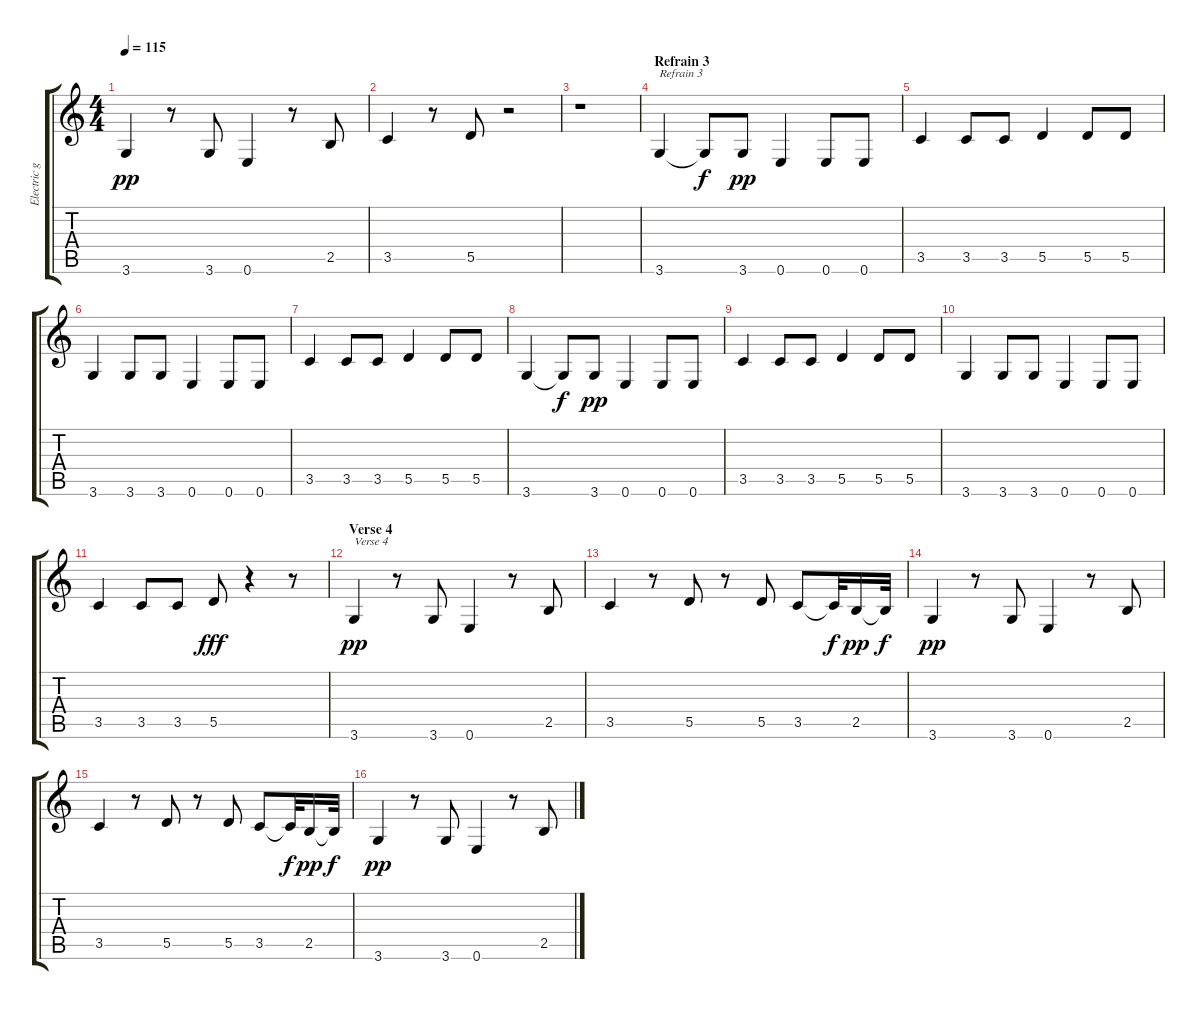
\track ("Electric guitar (clean)" "Electric g") {instrument electricguitarclean}
\staff {score tabs}
\tuning (E4 B3 G3 D3 A2 E2) {hide}
\ts (4 4)
\tempo 115
\clef g2
\ks c
3.6.4{dy pp} r.8 3.6.8 0.6.4 r.8 2.5.8 |
3.5.4 r.8 5.5.8 r.2 |
r.1 |
\section ("" "Refrain 3")
3.6.4{txt "Refrain 3"} 3.6{t}.8{dy f} 3.6.8{dy pp} 0.6.4 0.6.8 0.6.8 |
3.5.4 3.5.8 3.5.8 5.5.4 5.5.8 5.5.8 |
3.6.4 3.6.8 3.6.8 0.6.4 0.6.8 0.6.8 |
3.5.4 3.5.8 3.5.8 5.5.4 5.5.8 5.5.8 |
3.6.4 3.6{t}.8{dy f} 3.6.8{dy pp} 0.6.4 0.6.8 0.6.8 |
3.5.4 3.5.8 3.5.8 5.5.4 5.5.8 5.5.8 |
3.6.4 3.6.8 3.6.8 0.6.4 0.6.8 0.6.8 |
3.5.4 3.5.8 3.5.8 5.5.8{dy fff} r.4 r.8 |
\section ("" "Verse 4")
3.6.4{txt "Verse 4" dy pp} r.8 3.6.8 0.6.4 r.8 2.5.8 |
3.5.4 r.8 5.5.8 r.8 5.5.8 3.5.8 3.5{t}.32{dy f} 2.5.16{dy pp} 2.5{t}.32{dy f} |
3.6.4{dy pp} r.8 3.6.8 0.6.4 r.8 2.5.8 |
3.5.4 r.8 5.5.8 r.8 5.5.8 3.5.8 3.5{t}.32{dy f} 2.5.16{dy pp} 2.5{t}.32{dy f} |
3.6.4{dy pp} r.8 3.6.8 0.6.4 r.8 2.5.8
